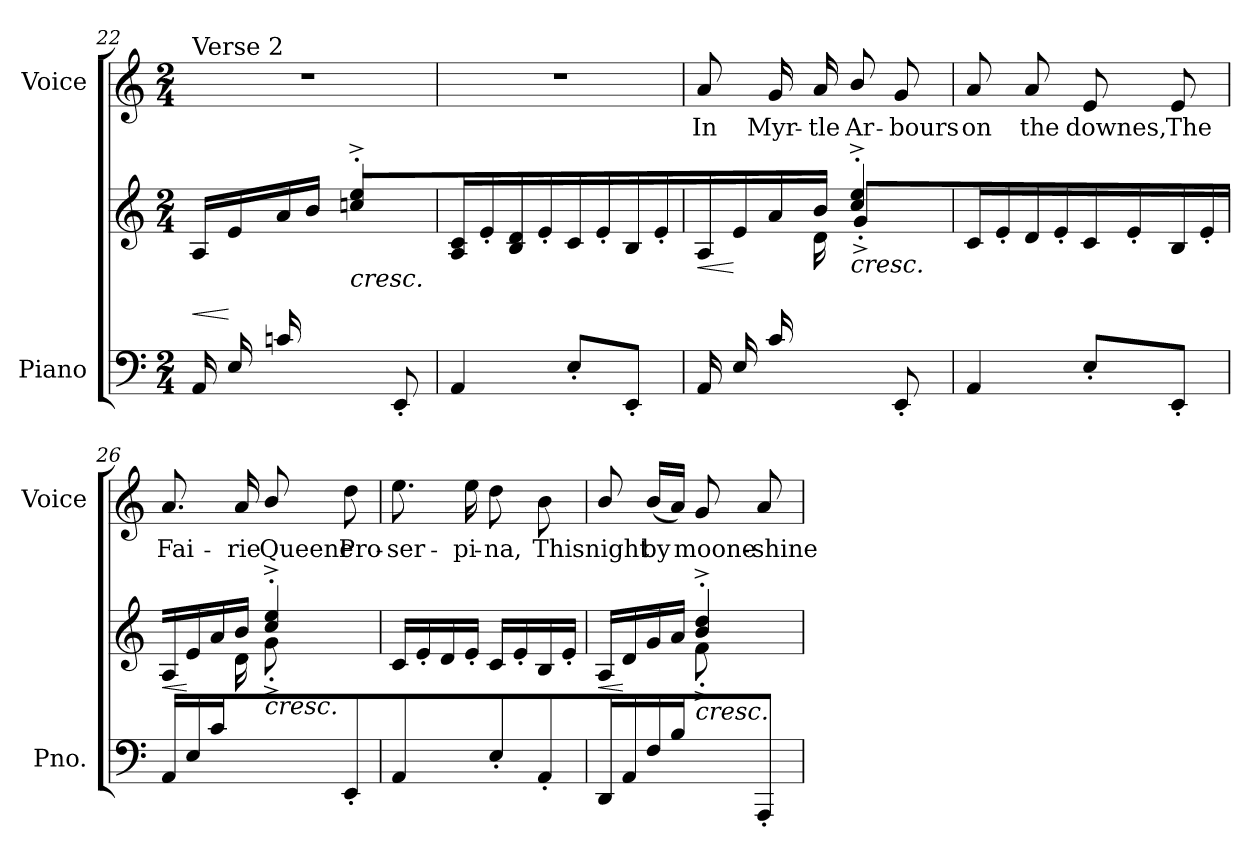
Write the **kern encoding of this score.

**kern	**kern	**dynam	**kern	**text
*part2	*part2	*part2	*part1	*part1
*staff3	*staff2	*staff2/3	*staff1	*staff1
*I"Piano	*	*	*I"Voice	*
*I'Pno.	*	*	*I'Voice	*
*clefF4	*clefG2	*	*clefG2	*
*k[]	*k[]	*	*k[]	*
*a:	*a:	*	*a:	*
*M2/4	*M2/4	*	*M2/4	*
=22	=22	=22	=22	=22
!	!	!	!LO:TX:a:t=Verse 2	!
!	!	!LO:HP:b	!LO:N:vis=1	!
*	*^	*	*	*
16AAi/LL	16Ai/LL	8.ryy	<	2r	.
16Ei/	16ei/	.	[ [	.	.
16cni/	16ai/	.	.	.	.
8.ryy	16bi/JJ	16dni\JJ	.	.	.
!	!	!	!LO:HP:b	!	!
.	4ccni/'^ 4eei'^	8gn'^i\L	<	.	.
8EE'i/J	.	8ryy	.	.	.
!!LO:LB:g=z
=23	=23	=23	=23	=23	=23
!	!	!	!	!LO:N:vis=1	!
*	*v	*v	*	*	*
4AAi/	16Ai/ 16ciLL	.	2r	.
.	16e'i/	.	.	.
.	16Bi/ 16di	.	.	.
.	16e'i/JJ	.	.	.
8E'i/L	16ci/LL	.	.	.
.	16e'i/	.	.	.
8EE'i/J	16Bi/	.	.	.
.	16e'i/JJ	.	.	.
=24	=24	=24	=24	=24
!	!	!LO:HP:b	!	!
*	*^	*	*	*
!	!	!	!	!	!LO:LY:b:color=#000000
16AAi/LL	16Ai/LL	8.ryy	<	8ai/	In
16Ei/	16ei/	.	[ [	.	.
!	!	!	!	!	!LO:LY:b:color=#000000
16ci/	16ai/	.	.	16gi/	Myr-
!	!	!	!	!	!LO:LY:b:color=#000000
8.ryy	16bi/JJ	16di\JJ	.	16ai/	-tle
!	!	!	!LO:HP:b	!	!
!	!	!	!	!	!LO:LY:b:color=#000000
.	4cci/'^ 4eei'^	8g'^i\L	<	8bi/	Ar-
!	!	!	!	!	!LO:LY:b:color=#000000
8EE'i/J	.	8ryy	.	8gi/	-bours
*	*v	*v	*	*	*
=25	=25	=25	=25	=25
*	*^	*	*	*
!	!	!	!	!	!LO:LY:b:color=#000000
*	*v	*v	*	*	*
4AAi/	16ci/LL	.	8ai/	on
.	16e'i/	.	.	.
!	!	!	!	!LO:LY:b:color=#000000
.	16di/	.	8ai/	the
.	16e'i/JJ	.	.	.
!	!	!	!	!LO:LY:b:color=#000000
8E'i/L	16ci/LL	.	8ei/	downes,
.	16e'i/	.	.	.
!	!	!	!	!LO:LY:b:color=#000000
8EE'i/J	16Bi/	.	8ei/	The
.	16e'i/JJ	.	.	.
!!LO:LB:g=z
=26	=26	=26	=26	=26
!	!	!LO:HP:b	!	!
*	*^	*	*	*
!	!	!	!	!	!LO:LY:b:color=#000000
16AAi/LL	16Ai/LL	8.ryy	<	8.ai/	Fai-
16Ei/	16ei/	.	[ [	.	.
16ci/	16ai/	.	.	.	.
!	!	!	!	!	!LO:LY:b:color=#000000
8.ryy	16bi/JJ	16di\JJ	.	16ai/	-rie
!	!	!	!LO:HP:b	!	!
!	!	!	!	!	!LO:LY:b:color=#000000
.	4cci/'^ 4eei'^	8g'^i\L	<	8bi/	Queene
!	!	!	!	!	!LO:LY:b:color=#000000
8EE'i/J	.	8ryy	.	8ddi\	Pro-
*	*v	*v	*	*	*
=27	=27	=27	=27	=27
*	*^	*	*	*
!	!	!	!	!	!LO:LY:b:color=#000000
*	*v	*v	*	*	*
4AAi/	16ci/LL	.	8.eei\	-ser-
.	16e'i/	.	.	.
.	16di/	.	.	.
!	!	!	!	!LO:LY:b:color=#000000
.	16e'i/JJ	.	16eei\	-pi-
!	!	!	!	!LO:LY:b:color=#000000
8E'i\L	16ci/LL	.	8ddi\	-na,
.	16e'i/	.	.	.
!	!	!	!	!LO:LY:b:color=#000000
8AA'i\J	16Bi/	.	8bi\	This
.	16e'i/JJ	.	.	.
=28	=28	=28	=28	=28
!	!	!LO:HP:b	!	!
*	*^	*	*	*
!	!	!	!	!	!LO:LY:b:color=#000000
16DDi/LL	16Ai/LL	4ryy	<	8bi/	night
16AAi/	16di/	.	[	.	.
!	!	!	!	!	!LO:LY:b:color=#000000
16Fi/	16gi/	.	.	(16bi/LL	by
16Bi/JJ	16ai/JJ	.	[	16ai/JJ)	.
!	!	!	!LO:HP:b	!	!
!	!	!	!	!	!LO:LY:b:color=#000000
8ryy	4bi/'^ 4ddi'^	8f'^i\L	<	8gi/	moone-
!	!	!	!	!	!LO:LY:b:color=#000000
8AAA'i/J	.	8ryy	.	8ai/	-shine
*	*v	*v	*	*	*
=	=	=	=	=
*-	*-	*-	*-	*-
